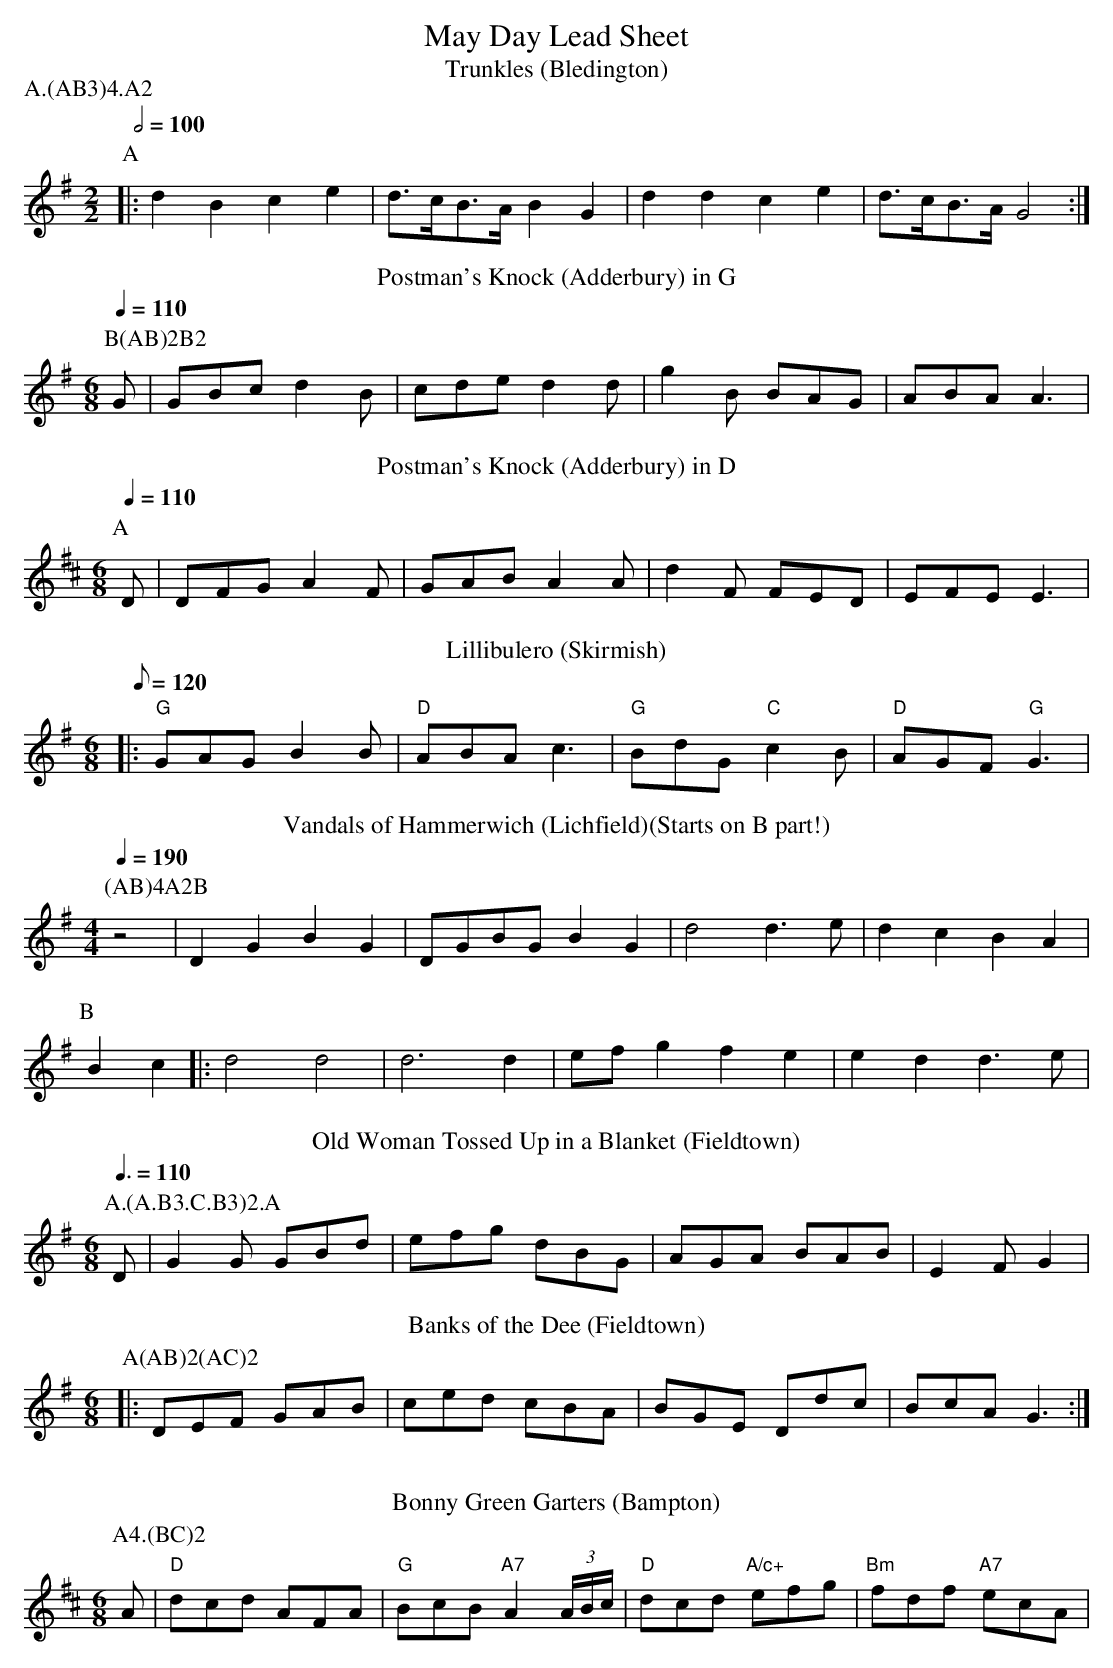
X:1
T:May Day Lead Sheet
T:Trunkles (Bledington)
M:2/2
P:A.(AB3)4.A2
L:1/16
K:G
Q:1/2=100
P:A
|: d4 B4 c4 e4 | d3cB3A B4 G4 | d4 d4 c4 e4 | d3cB3A G8 :|
T:Postman's Knock (Adderbury) in G
M:6/8
L:1/8
Q:1/4=110
P:B(AB)2B2
K:Gmaj
P:A
G|GBc d2B|cde d2d|g2B BAG |ABA A3 |
T:Postman's Knock (Adderbury) in D
M:6/8
L:1/8
Q:1/4=110
K:Dmaj
P:A
D|DFG A2F|GAB A2A|d2F FED |EFE E3 |
T:Lillibulero (Skirmish)
M:6/8
Q:120
K:G
|: "G" GAG B2 B |"D" ABA c3 |"G" BdG "C"c2 B |"D" AGF"G"G3 |
T:Vandals of Hammerwich (Lichfield)(Starts on B part!)
M:4/4
O:English
Q:1/4=190
P:(AB)4A2B
K:G
P:A
z4 | D2 G2 B2 G2 | DGBG B2 G2 | d4 d3 e | d2 c2 B2 A2 |
P:B
B2 c2 |: d4 d4 | d6 d2 | ef g2 f2 e2 | e2 d2 d3 e |
T:Old Woman Tossed Up in a Blanket (Fieldtown)
Q:3/8=110
M:6/8
L:1/8
P:A.(A.B3.C.B3)2.A
K:G
P:A
D|G2G GBd|efg dBG|AGA BAB|E2F G2|
T:Banks of the Dee (Fieldtown)
M:6/8
L:1/8
P:A(AB)2(AC)2
K:G
P:A
|: DEF GAB| ced cBA| BGE Ddc| BcA G3:|
T:Bonny Green Garters (Bampton)
M:6/8
P:A4.(BC)2
K:D
P:A
A|"D"dcd AFA|"G"BcB "A7"A2(3A/2B/2c/2|"D"dcd "A/c+"efg|"Bm"fdf "A7"ecA|
